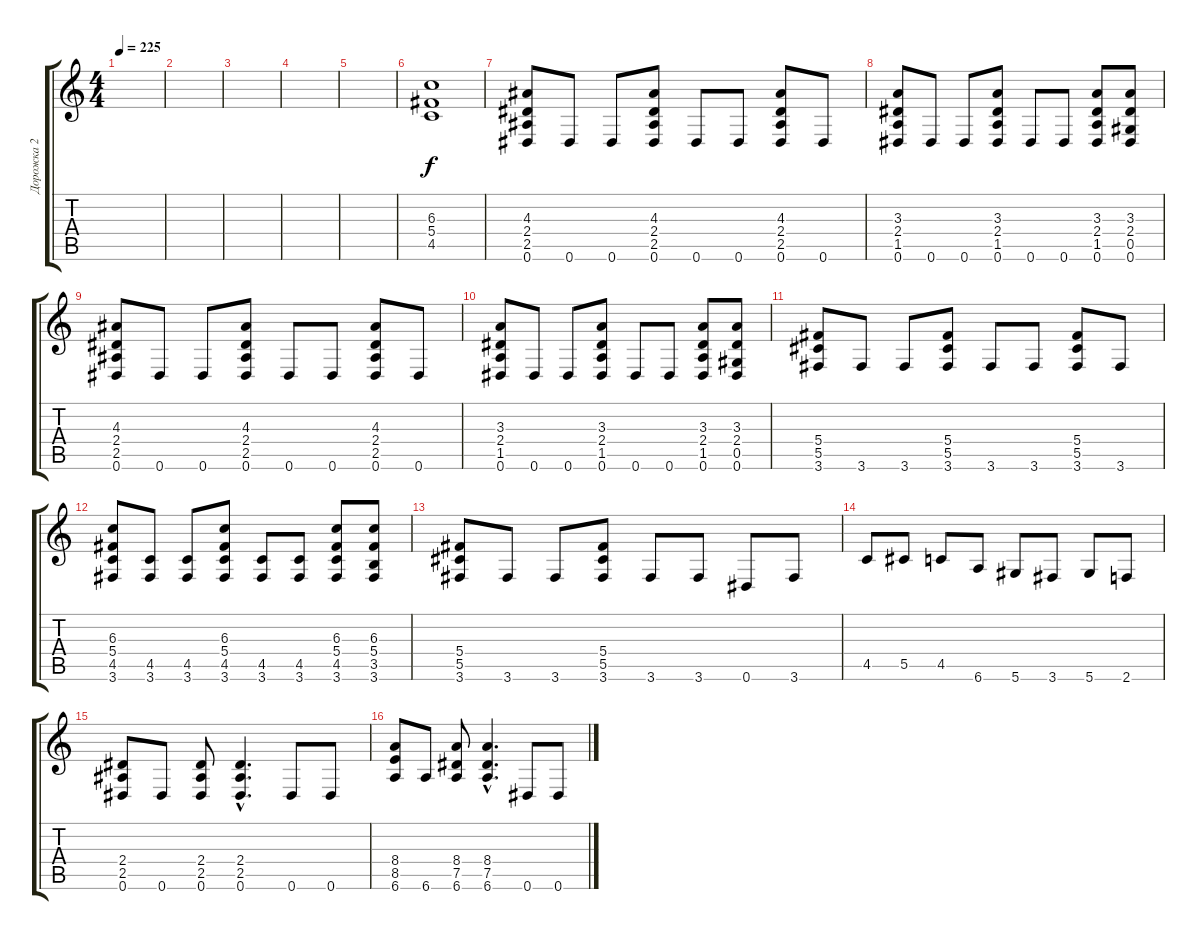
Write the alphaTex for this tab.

\track ("Дорожка 2" "Дорожка 2") {instrument distortionguitar}
\staff {score tabs}
\tuning (Eb4 Bb3 Gb3 Db3 Ab2 Eb2) {hide}
\ts (4 4)
\tempo 225
\clef g2
\ks c
|
|
|
|
|
(6.3 5.4 4.5).1 |
(4.3 2.4 2.5 0.6).8 0.6.8 0.6.8 (4.3 2.4 2.5 0.6).8 0.6.8 0.6.8 (4.3 2.4 2.5 0.6).8 0.6.8 |
(3.3 2.4 1.5 0.6).8 0.6.8 0.6.8 (3.3 2.4 1.5 0.6).8 0.6.8 0.6.8 (3.3 2.4 1.5 0.6).8 (3.3 2.4 0.5 0.6).8 |
(4.3 2.4 2.5 0.6).8 0.6.8 0.6.8 (4.3 2.4 2.5 0.6).8 0.6.8 0.6.8 (4.3 2.4 2.5 0.6).8 0.6.8 |
(3.3 2.4 1.5 0.6).8 0.6.8 0.6.8 (3.3 2.4 1.5 0.6).8 0.6.8 0.6.8 (3.3 2.4 1.5 0.6).8 (3.3 2.4 0.5 0.6).8 |
(5.4 5.5 3.6).8 3.6.8 3.6.8 (5.4 5.5 3.6).8 3.6.8 3.6.8 (5.4 5.5 3.6).8 3.6.8 |
(6.3 5.4 4.5 3.6).8 (4.5 3.6).8 (4.5 3.6).8 (6.3 5.4 4.5 3.6).8 (4.5 3.6).8 (4.5 3.6).8 (6.3 5.4 4.5 3.6).8 (6.3 5.4 3.5 3.6).8 |
(5.4 5.5 3.6).8 3.6.8 3.6.8 (5.4 5.5 3.6).8 3.6.8 3.6.8 0.6.8 3.6.8 |
4.5.8 5.5.8 4.5.8 6.6.8 5.6.8 3.6.8 5.6.8 2.6.8 |
(2.4 2.5 0.6).8 0.6.8 (2.4 2.5 0.6).8 (2.4{hac} 2.5{hac} 0.6{hac}).4{d} 0.6.8 0.6.8 |
(8.4 8.5 6.6).8 6.6.8 (8.4 7.5 6.6).8 (8.4{hac} 7.5{hac} 6.6{hac}).4{d} 0.6.8 0.6.8
